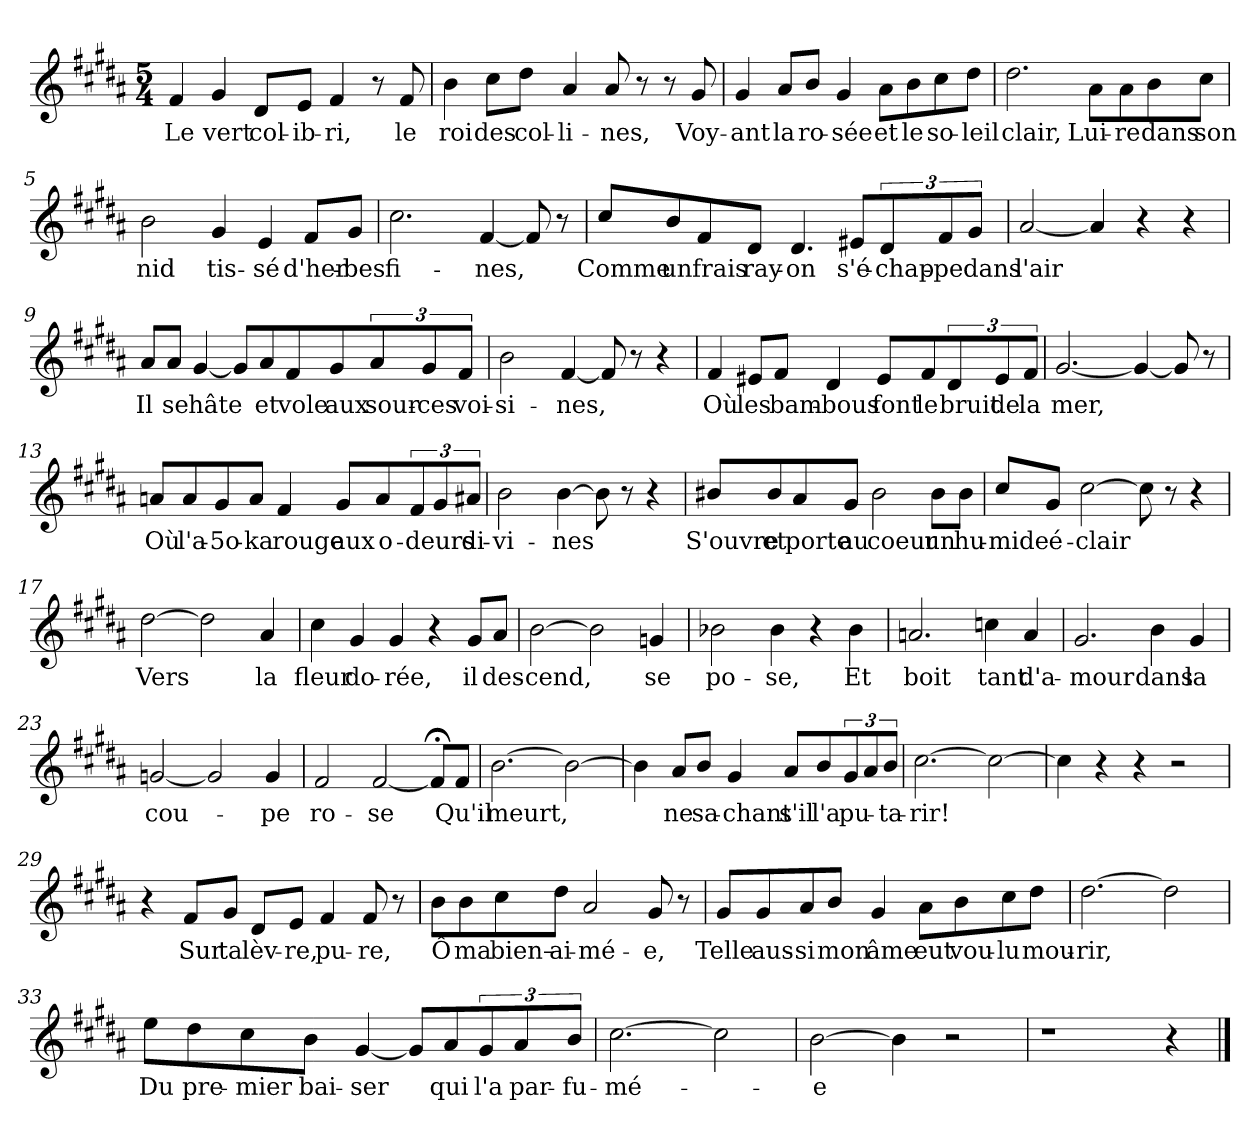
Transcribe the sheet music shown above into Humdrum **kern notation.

**kern	**text
*part1	*part1
*staff1	*staff1
*clefG2	*
*k[f#c#g#d#a#]	*
*M5/4	*
=1	=1
!	!LO:LY:b
4f#/	Le
!	!LO:LY:b
4g#/	vert
!	!LO:LY:b
8d#/L	col-
!	!LO:LY:b
8e/J	-ib-
!	!LO:LY:b
4f#/	-ri,
8r	.
!	!LO:LY:b
8f#/	le
=2	=2
!	!LO:LY:b
4b\	roi
!	!LO:LY:b
8cc#\L	des
!	!LO:LY:b
8dd#\J	col-
!	!LO:LY:b
4a#/	-li-
!	!LO:LY:b
8a#/	-nes,
8r	.
8r	.
!	!LO:LY:b
8g#/	Voy-
=3	=3
!	!LO:LY:b
4g#/	-ant
!	!LO:LY:b
8a#/L	la
!	!LO:LY:b
8b/J	ro-
!	!LO:LY:b
4g#/	-sée
!	!LO:LY:b
8a#\L	et
!	!LO:LY:b
8b\	le
!	!LO:LY:b
8cc#\	so-
!	!LO:LY:b
8dd#\J	-leil
=4	=4
!	!LO:LY:b
2.dd#\	clair,
!	!LO:LY:b
8a#\L	Lui-
!	!LO:LY:b
8a#\	-re
!	!LO:LY:b
8b\	dans
!	!LO:LY:b
8cc#\J	son
=5	=5
!	!LO:LY:b
2b\	nid
!	!LO:LY:b
4g#/	tis-
!	!LO:LY:b
4e/	-sé
!	!LO:LY:b
8f#/L	d'her-
!	!LO:LY:b
8g#/J	-bes
!!LO:LB:g=z
=6	=6
!	!LO:LY:b
2.cc#\	fi-
!	!LO:LY:b
[4f#/	-nes,
8f#/]	.
8r	.
=7	=7
!	!LO:LY:b
8cc#/L	Comme
!	!LO:LY:b
8b/	un
!	!LO:LY:b
8f#/	frais
!	!LO:LY:b
8d#/J	ray-
!	!LO:LY:b
4.d#/	-on
!	!LO:LY:b
8e#X/L	s'é-
!	!LO:LY:b
12d#/	-chap-
!	!LO:LY:b
12f#/	-pe
!	!LO:LY:b
12g#/J	dans
=8	=8
!	!LO:LY:b
[2a#/	l'air
4a#/]	.
4r	.
4r	.
=9	=9
!	!LO:LY:b
8a#/L	Il
!	!LO:LY:b
8a#/J	se
!	!LO:LY:b
[4g#/	hâte
8g#/L]	.
!	!LO:LY:b
8a#/	et
!	!LO:LY:b
8f#/	vole
!	!LO:LY:b
8g#/	aux
!	!LO:LY:b
12a#/	sour-
!	!LO:LY:b
12g#/	ces
!	!LO:LY:b
12f#/J	voi-
=10	=10
!	!LO:LY:b
2b\	-si-
!	!LO:LY:b
[4f#/	-nes,
8f#/]	.
8r	.
4r	.
!!LO:LB:g=z
=11	=11
!	!LO:LY:b
4f#/	Où
!	!LO:LY:b
8e#X/L	les
!	!LO:LY:b
8f#/J	bam-
!	!LO:LY:b
4d#/	-bous
!	!LO:LY:b
8e#/L	font
!	!LO:LY:b
8f#/	le
!	!LO:LY:b
12d#/	bruit
!	!LO:LY:b
12e#/	de
!	!LO:LY:b
12f#/J	la
=12	=12
!	!LO:LY:b
[2.g#/	mer,
4g#/_	.
8g#/]	.
8r	.
=13	=13
!	!LO:LY:b
8an/L	Où
!	!LO:LY:b
8a/	l'a-
!	!LO:LY:b
8g#/	-5o-
!	!LO:LY:b
8a/J	-ka
!	!LO:LY:b
4f#/	rouge
!	!LO:LY:b
8g#/L	aux
!	!LO:LY:b
8a/	o-
!	!LO:LY:b
12f#/	-deurs
12g#/	.
!	!LO:LY:b
12a#X/J	di-
=14	=14
!	!LO:LY:b
2b\	-vi-
!	!LO:LY:b
[4b\	-nes
8b\]	.
8r	.
4r	.
!!LO:LB:g=z
=15	=15
!	!LO:LY:b
8b#X/L	S'ouvre
!	!LO:LY:b
8b#/	et
!	!LO:LY:b
8a#/	porte
!	!LO:LY:b
8g#/J	au
!	!LO:LY:b
2b#\	coeur
!	!LO:LY:b
8b#\L	un
!	!LO:LY:b
8b#\J	hu-
=16	=16
!	!LO:LY:b
8cc#/L	-mide
!	!LO:LY:b
8g#/J	é-
!	!LO:LY:b
[2cc#\	-clair
8cc#\]	.
8r	.
4r	.
=17	=17
!	!LO:LY:b
[2dd#\	Vers
2dd#\]	.
!	!LO:LY:b
4a#/	la
=18	=18
!	!LO:LY:b
4cc#\	fleur
!	!LO:LY:b
4g#/	do-
!	!LO:LY:b
4g#/	-rée,
4r	.
!	!LO:LY:b
8g#/L	il
!	!LO:LY:b
8a#/J	des-
=19	=19
!	!LO:LY:b
[2b\	-cend,
2b\]	.
!	!LO:LY:b
4gn/	se
=20	=20
!	!LO:LY:b
2b-X\	po-
!	!LO:LY:b
4b-\	-se,
4r	.
!	!LO:LY:b
4b-\	Et
!!LO:LB:g=z
=21	=21
!	!LO:LY:b
2.an/	boit
!	!LO:LY:b
4ccn\	tant
!	!LO:LY:b
4a/	d'a-
=22	=22
!	!LO:LY:b
2.g#/	-mour
!	!LO:LY:b
4b\	dans
!	!LO:LY:b
4g#/	la
=23	=23
!	!LO:LY:b
[2gn/	cou-
2g/]	.
!	!LO:LY:b
4g/	-pe
=24	=24
!	!LO:LY:b
2f#/	ro-
!	!LO:LY:b
[2f#/	-se
8f#;</L]	.
!	!LO:LY:b
8f#/J	Qu'il
=25	=25
!	!LO:LY:b
[2.b\	meurt,
2b\_	.
=26	=26
4b\]	.
!	!LO:LY:b
8a#/L	ne
!	!LO:LY:b
8b/J	sa-
!	!LO:LY:b
4g#/	-chant
!	!LO:LY:b
8a#/L	s'il
!	!LO:LY:b
8b/	l'a
!	!LO:LY:b
12g#/	pu-
12a#/	.
!	!LO:LY:b
12b/J	-ta-
=27	=27
!	!LO:LY:b
[2.cc#\	-rir!
2cc#\_	.
=28	=28
4cc#\]	.
4r	.
4r	.
2r	.
!!LO:LB:g=z
=29	=29
4r	.
!	!LO:LY:b
8f#/L	Sur
!	!LO:LY:b
8g#/J	ta
!	!LO:LY:b
8d#/L	lèv-
!	!LO:LY:b
8e/J	-re,
!	!LO:LY:b
4f#/	pu-
!	!LO:LY:b
8f#/	-re,
8r	.
=30	=30
!	!LO:LY:b
8b\L	Ô
!	!LO:LY:b
8b\	ma
!	!LO:LY:b
8cc#\	bien–
!	!LO:LY:b
8dd#\J	ai-
!	!LO:LY:b
2a#/	-mé-
!	!LO:LY:b
8g#/	-e,
8r	.
=31	=31
!	!LO:LY:b
8g#/L	Telle
!	!LO:LY:b
8g#/	aus-
!	!LO:LY:b
8a#/	-si
!	!LO:LY:b
8b/J	mon
!	!LO:LY:b
4g#/	âme
!	!LO:LY:b
8a#\L	eut
!	!LO:LY:b
8b\	vou-
!	!LO:LY:b
8cc#\	-lu
!	!LO:LY:b
8dd#\J	mou-
=32	=32
!	!LO:LY:b
[2.dd#\	-rir,
2dd#\]	.
!!LO:LB:g=z
=33	=33
!	!LO:LY:b
8ee\L	Du
!	!LO:LY:b
8dd#\	pre-
!	!LO:LY:b
8cc#\	-mier
!	!LO:LY:b
8b\J	bai-
!	!LO:LY:b
[4g#/	-ser
8g#/L]	.
!	!LO:LY:b
8a#/	qui
!	!LO:LY:b
12g#/	l'a
!	!LO:LY:b
12a#/	par-
!	!LO:LY:b
12b/J	-fu-
=34	=34
!	!LO:LY:b
[2.cc#\	-mé-
2cc#\]	.
=35	=35
!	!LO:LY:b
[2b\	-e
4b\]	.
2r	.
=36	=36
1r	.
4r	.
==	==
*-	*-
